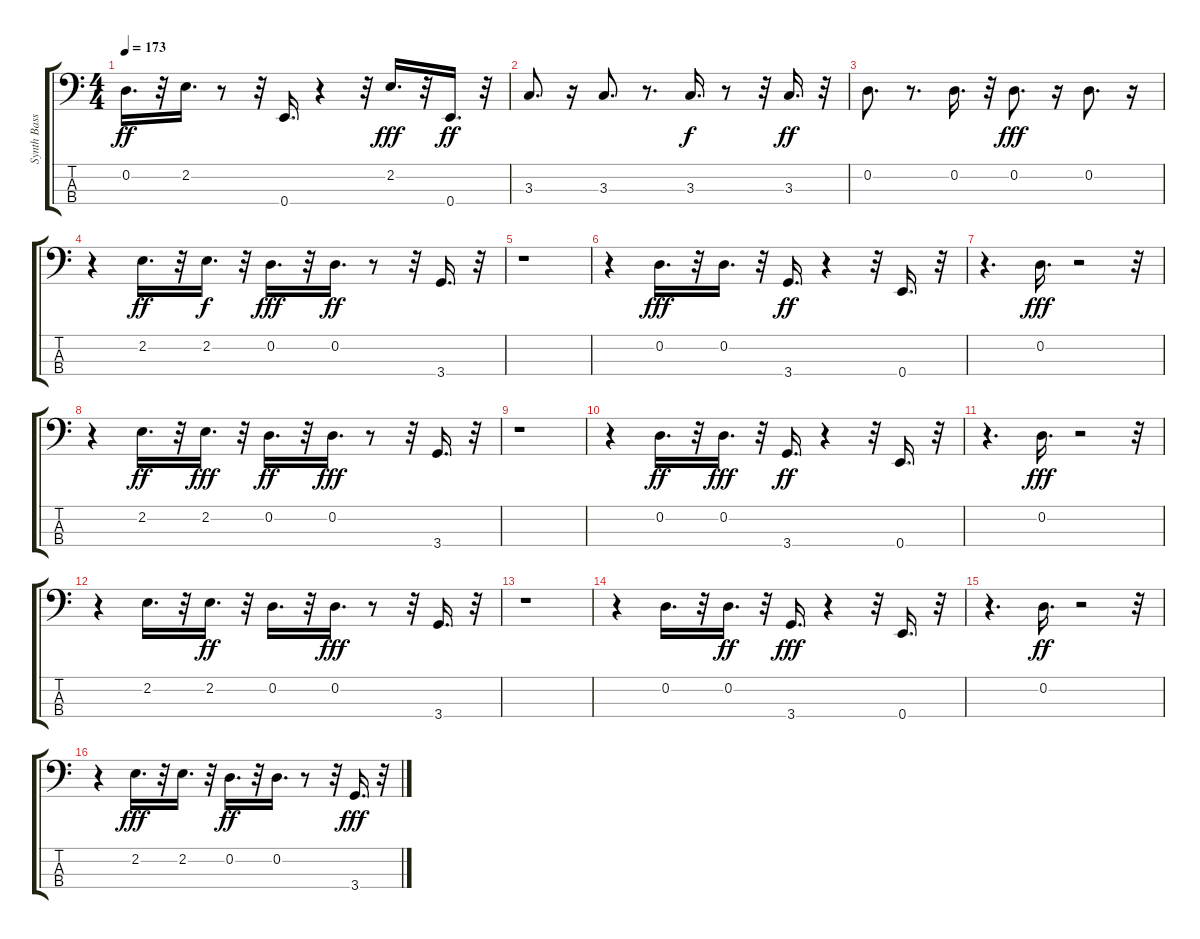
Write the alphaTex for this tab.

\track ("Synth Bass" "Synth Bass") {instrument synthbass1}
\staff {score tabs}
\tuning (G2 D2 A1 E1) {hide}
\ts (4 4)
\tempo 173
\clef f4
\ks c
0.2.16{d dy ff} r.32 2.2.16{d} r.8 r.32 0.4.16{d} r.4 r.32 2.2.16{d dy fff} r.32 0.4.16{d dy ff} r.32 |
3.3.8{d} r.16 3.3.8{d} r.8{d} 3.3.16{d dy f} r.8 r.32 3.3.16{d dy ff} r.32 |
0.2.8{d} r.8{d} 0.2.16{d} r.32 0.2.8{d dy fff} r.16 0.2.8{d} r.16 |
r.4 2.2.16{d dy ff} r.32 2.2.16{d dy f} r.32 0.2.16{d dy fff} r.32 0.2.16{d dy ff} r.8 r.32 3.4.16{d} r.32 |
r.1 |
r.4 0.2.16{d dy fff} r.32 0.2.16{d} r.32 3.4.16{d dy ff} r.4 r.32 0.4.16{d} r.32 |
r.4{d} 0.2.16{d dy fff} r.2 r.32 |
r.4 2.2.16{d dy ff} r.32 2.2.16{d dy fff} r.32 0.2.16{d dy ff} r.32 0.2.16{d dy fff} r.8 r.32 3.4.16{d} r.32 |
r.1 |
r.4 0.2.16{d dy ff} r.32 0.2.16{d dy fff} r.32 3.4.16{d dy ff} r.4 r.32 0.4.16{d} r.32 |
r.4{d} 0.2.16{d dy fff} r.2 r.32 |
r.4 2.2.16{d} r.32 2.2.16{d dy ff} r.32 0.2.16{d} r.32 0.2.16{d dy fff} r.8 r.32 3.4.16{d} r.32 |
r.1 |
r.4 0.2.16{d} r.32 0.2.16{d dy ff} r.32 3.4.16{d dy fff} r.4 r.32 0.4.16{d} r.32 |
r.4{d} 0.2.16{d dy ff} r.2 r.32 |
r.4 2.2.16{d dy fff} r.32 2.2.16{d} r.32 0.2.16{d dy ff} r.32 0.2.16{d} r.8 r.32 3.4.16{d dy fff} r.32
